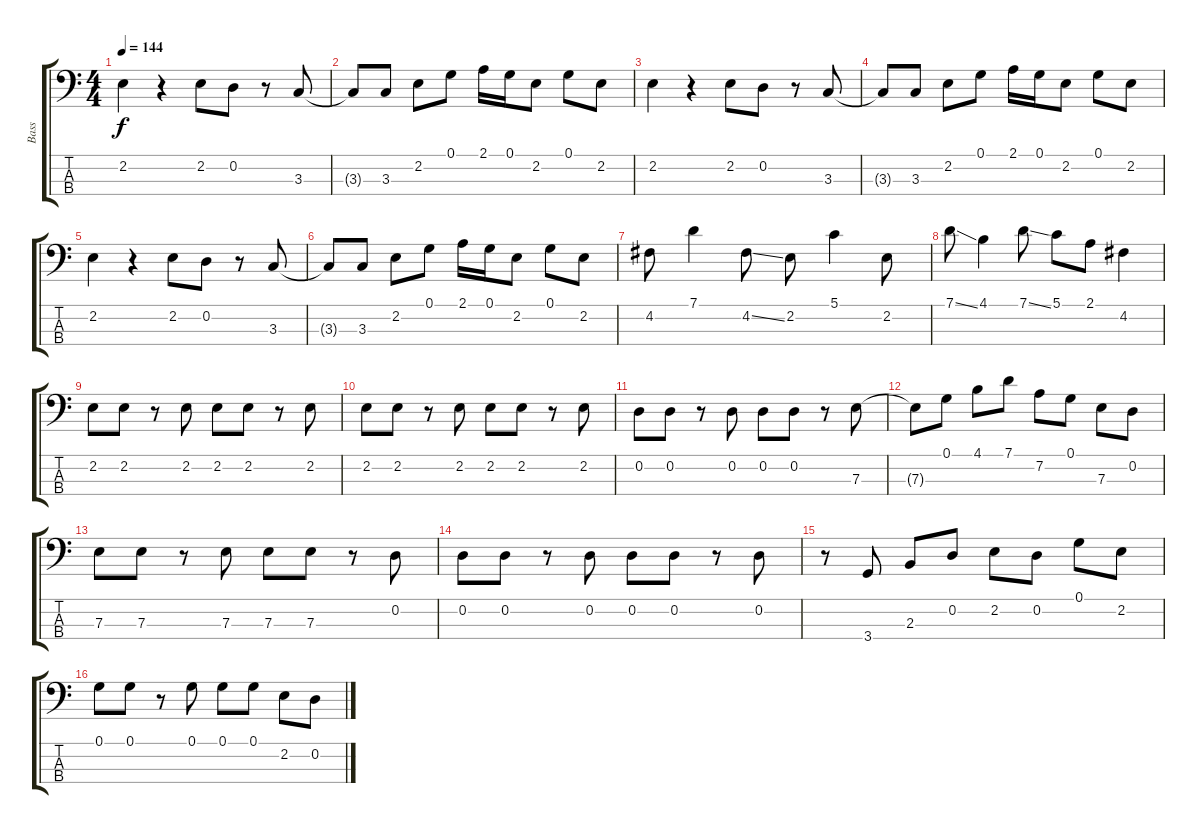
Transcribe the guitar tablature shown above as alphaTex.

\track ("Bass" "Bass") {instrument electricbassfinger}
\staff {score tabs}
\tuning (G2 D2 A1 E1) {hide}
\ts (4 4)
\tempo 144
\clef f4
\ks c
2.2.4{dy f} r.4 2.2.8 0.2.8 r.8 3.3.8 |
3.3{t}.8 3.3.8 2.2.8 0.1.8 2.1.16 0.1.16 2.2.8 0.1.8 2.2.8 |
2.2.4 r.4 2.2.8 0.2.8 r.8 3.3.8 |
3.3{t}.8 3.3.8 2.2.8 0.1.8 2.1.16 0.1.16 2.2.8 0.1.8 2.2.8 |
2.2.4 r.4 2.2.8 0.2.8 r.8 3.3.8 |
3.3{t}.8 3.3.8 2.2.8 0.1.8 2.1.16 0.1.16 2.2.8 0.1.8 2.2.8 |
4.2.8 7.1.4 4.2{ss}.8 2.2.8 5.1.4 2.2.8 |
7.1{ss}.8 4.1.4 7.1{ss}.8 5.1.8 2.1.8 4.2.4 |
2.2.8 2.2.8 r.8 2.2.8 2.2.8 2.2.8 r.8 2.2.8 |
2.2.8 2.2.8 r.8 2.2.8 2.2.8 2.2.8 r.8 2.2.8 |
0.2.8 0.2.8 r.8 0.2.8 0.2.8 0.2.8 r.8 7.3.8 |
7.3{t}.8 0.1.8 4.1.8 7.1.8 7.2.8 0.1.8 7.3.8 0.2.8 |
7.3.8 7.3.8 r.8 7.3.8 7.3.8 7.3.8 r.8 0.2.8 |
0.2.8 0.2.8 r.8 0.2.8 0.2.8 0.2.8 r.8 0.2.8 |
r.8 3.4.8 2.3.8 0.2.8 2.2.8 0.2.8 0.1.8 2.2.8 |
0.1.8 0.1.8 r.8 0.1.8 0.1.8 0.1.8 2.2.8 0.2.8
